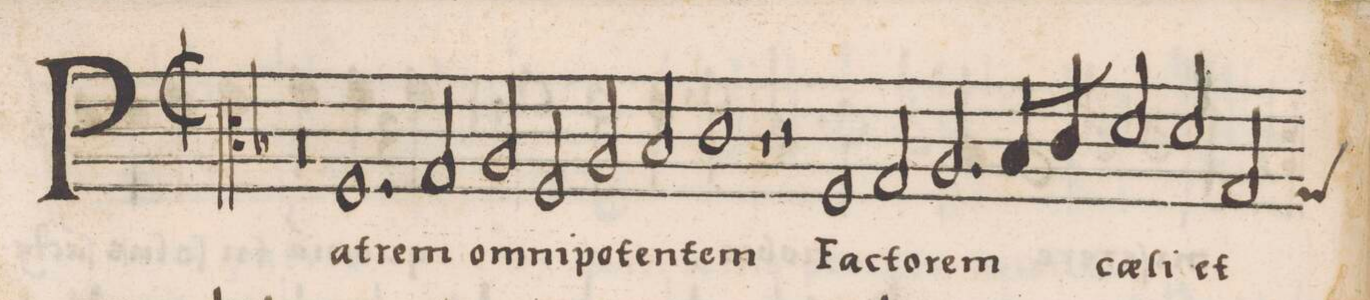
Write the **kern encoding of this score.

**kern	**text
*I"ALTVS	*
*clefC3	*
*k[b-]	*
*M2/1	*
0r	.
=2-	=2-
1.F	Pa-
2G/	-trem
=3-	=3-
2A/	om-
2F/	-ni-
2A/	-po-
2B-/	-te-
=4-	=4-
1c	-tem
1r	.
=5-	=5-
2r	.
1F	Fac-
2G/	-to-
=6-	=6-
2.A/	-rem
8B-/L	.
8c/J	.
2d/	c(ae)-
2d/	-li
=7-	=7-
*custos:G	*
2G/	et
*-	*-
